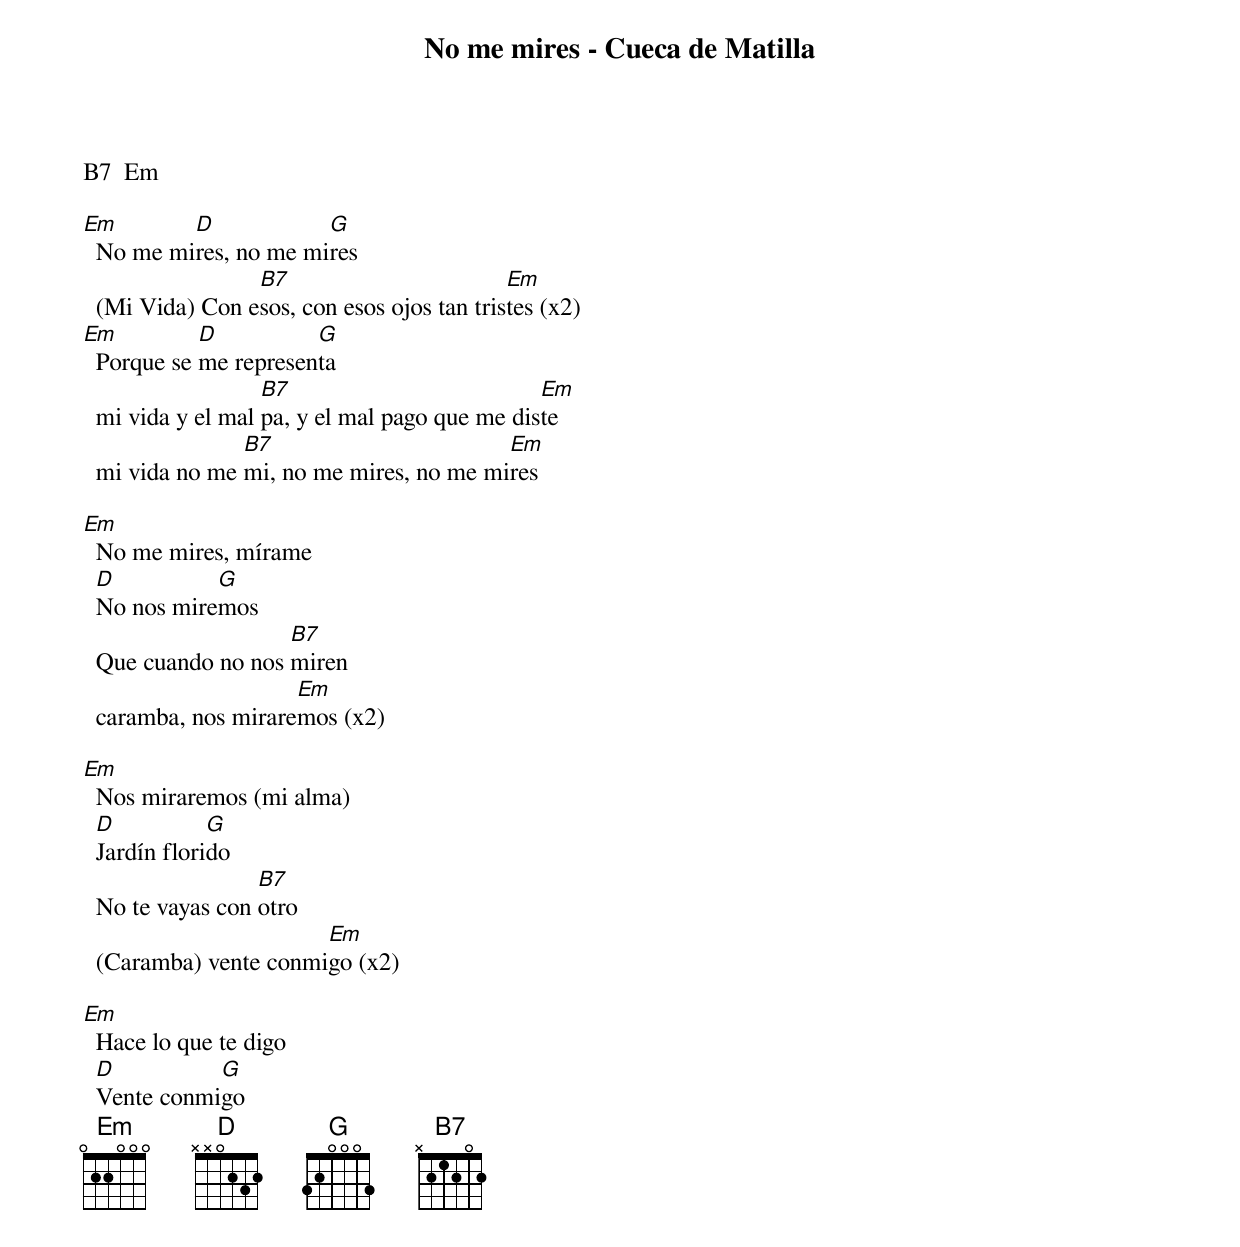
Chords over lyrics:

No me mires - Cueca de Matilla

B7  Em

Em        D            G
  No me mires, no me mires
                 B7                         Em
  (Mi Vida) Con esos, con esos ojos tan tristes (x2)
Em          D          G
  Porque se me representa
                   B7                          Em
  mi vida y el mal pa, y el mal pago que me diste
                B7                       Em
  mi vida no me mi, no me mires, no me mires

Em
  No me mires, mírame
  D          G
  No nos miremos
                    B7
  Que cuando no nos miren
                     Em
  caramba, nos miraremos (x2)

Em
  Nos miraremos (mi alma)
  D           G
  Jardín florido
                  B7
  No te vayas con otro
                       Em
  (Caramba) vente conmigo (x2)

Em
  Hace lo que te digo
  D          G
  Vente conmigo
